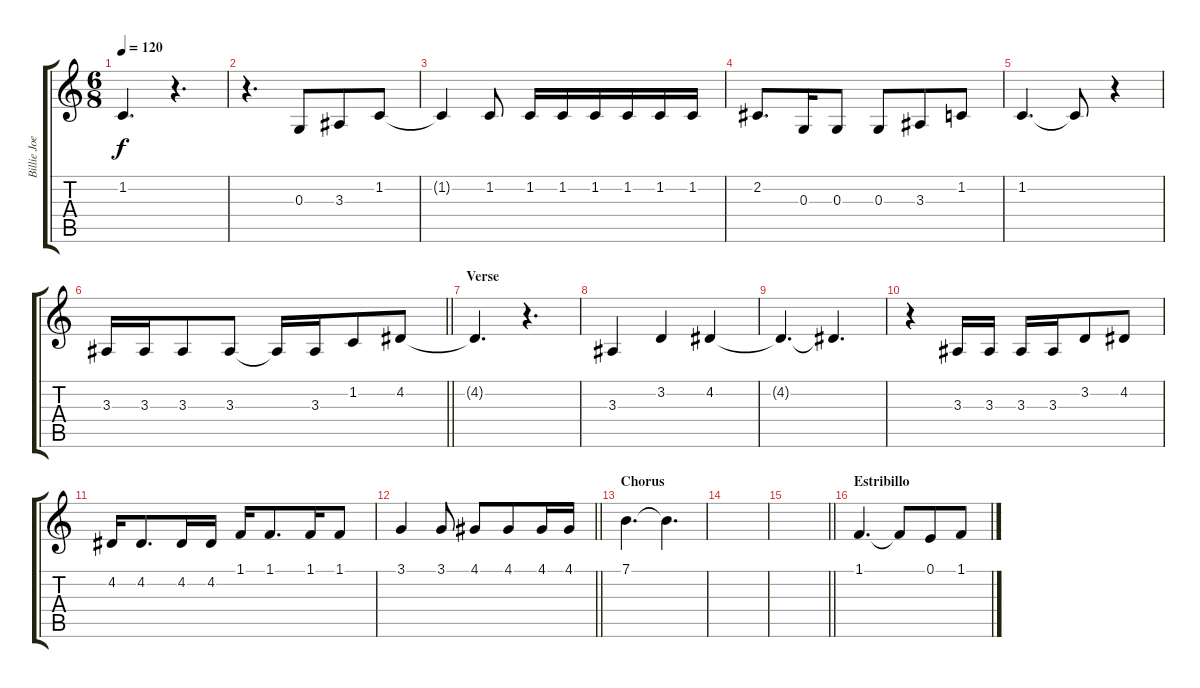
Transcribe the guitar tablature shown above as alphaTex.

\track ("Billie Joe Armstrong Vocals" "Billie Joe") {instrument violin}
\staff {score tabs}
\tuning (E4 B3 G3 D3 A2 E2) {hide}
\ts (6 8)
\tempo 120
\clef g2
\ks c
1.2{t}.4{d dy f} r.4{d} |
r.4{d} 0.3.8 3.3.8 1.2.8 |
1.2{t}.4 1.2.8 1.2.16 1.2.16 1.2.16 1.2.16 1.2.16 1.2.16 |
2.2.8{d} 0.3.16 0.3.8 0.3.8 3.3.8 1.2.8 |
1.2.4{d} 1.2{t}.8 r.4 |
\barLineRight lightlight
3.3.16 3.3.16 3.3.8 3.3.8 3.3{t}.16 3.3.16 1.2.8 4.2.8 |
\section ("" "Verse")
4.2{t}.4{d} r.4{d} |
3.3.4 3.2.4 4.2.4 |
4.2{t}.4{d} 4.2{t}.4{d} |
r.4 3.3.16 3.3.16 3.3.16 3.3.16 3.2.8 4.2.8 |
4.2.16 4.2.8{d} 4.2.16 4.2.16 1.1.16 1.1.8{d} 1.1.16 1.1.8 |
\barLineRight lightlight
3.1.4 3.1.8 4.1.8 4.1.8 4.1.16 4.1.16 |
\section ("" "Chorus")
7.1.4{d} 7.1{t}.4{d} |
|
\barLineRight lightlight
|
\section ("" "Estribillo")
1.1.4{d} 1.1{t}.8 0.1.8 1.1.8
